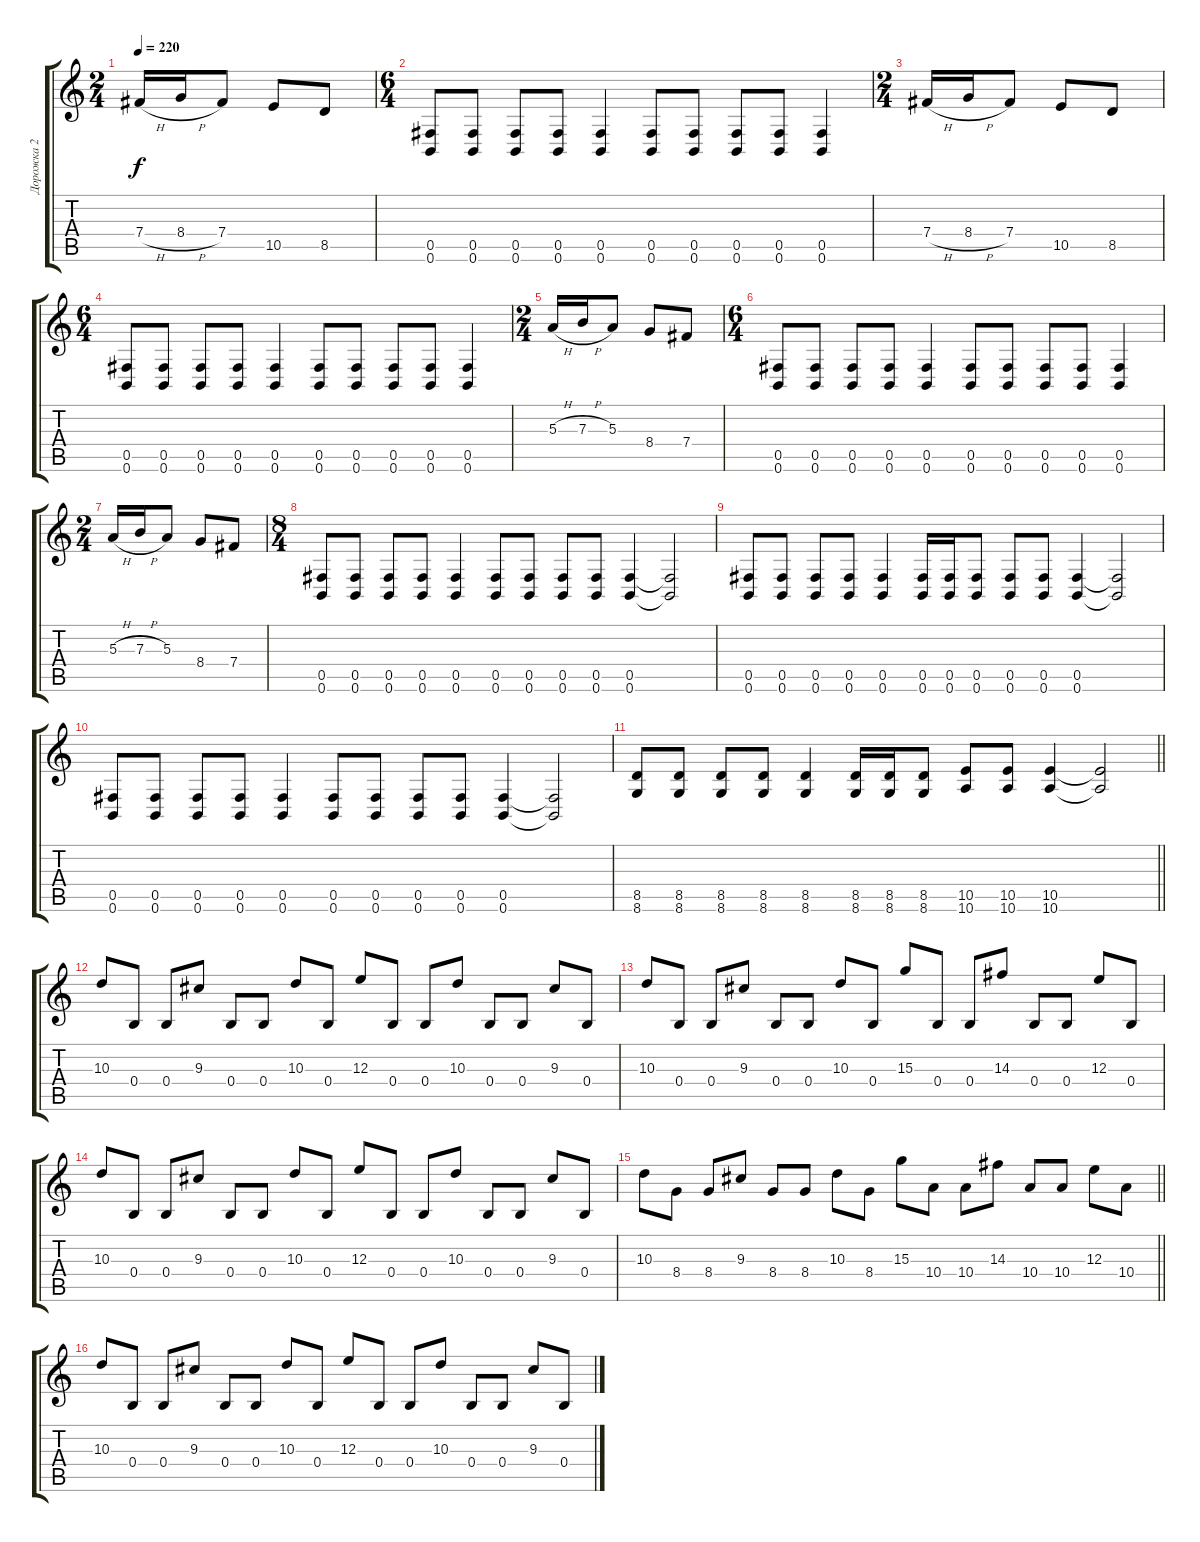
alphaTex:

\track ("Дорожка 2" "Дорожка 2") {instrument distortionguitar}
\staff {score tabs}
\tuning (Db4 Ab3 E3 B2 Gb2 B1) {hide}
\ts (2 4)
\tempo 220
\clef g2
\ks c
7.4{h}.16{dy f} 8.4{h}.16 7.4.8 10.5.8 8.5.8 |
\ts (6 4)
(0.5 0.6).8 (0.5 0.6).8 (0.5 0.6).8 (0.5 0.6).8 (0.5 0.6).4 (0.5 0.6).8 (0.5 0.6).8 (0.5 0.6).8 (0.5 0.6).8 (0.5 0.6).4 |
\ts (2 4)
7.4{h}.16 8.4{h}.16 7.4.8 10.5.8 8.5.8 |
\ts (6 4)
(0.5 0.6).8 (0.5 0.6).8 (0.5 0.6).8 (0.5 0.6).8 (0.5 0.6).4 (0.5 0.6).8 (0.5 0.6).8 (0.5 0.6).8 (0.5 0.6).8 (0.5 0.6).4 |
\ts (2 4)
5.3{h}.16 7.3{h}.16 5.3.8 8.4.8 7.4.8 |
\ts (6 4)
(0.5 0.6).8 (0.5 0.6).8 (0.5 0.6).8 (0.5 0.6).8 (0.5 0.6).4 (0.5 0.6).8 (0.5 0.6).8 (0.5 0.6).8 (0.5 0.6).8 (0.5 0.6).4 |
\ts (2 4)
5.3{h}.16 7.3{h}.16 5.3.8 8.4.8 7.4.8 |
\ts (8 4)
(0.5 0.6).8 (0.5 0.6).8 (0.5 0.6).8 (0.5 0.6).8 (0.5 0.6).4 (0.5 0.6).8 (0.5 0.6).8 (0.5 0.6).8 (0.5 0.6).8 (0.5 0.6).4 (0.5{t} 0.6{t}).2 |
(0.5 0.6).8 (0.5 0.6).8 (0.5 0.6).8 (0.5 0.6).8 (0.5 0.6).4 (0.5 0.6).16 (0.5 0.6).16 (0.5 0.6).8 (0.5 0.6).8 (0.5 0.6).8 (0.5 0.6).4 (0.5{t} 0.6{t}).2 |
(0.5 0.6).8 (0.5 0.6).8 (0.5 0.6).8 (0.5 0.6).8 (0.5 0.6).4 (0.5 0.6).8 (0.5 0.6).8 (0.5 0.6).8 (0.5 0.6).8 (0.5 0.6).4 (0.5{t} 0.6{t}).2 |
\barLineRight lightlight
(8.5 8.6).8 (8.5 8.6).8 (8.5 8.6).8 (8.5 8.6).8 (8.5 8.6).4 (8.5 8.6).16 (8.5 8.6).16 (8.5 8.6).8 (10.5 10.6).8 (10.5 10.6).8 (10.5 10.6).4 (10.5{t} 10.6{t}).2 |
10.3.8 0.4.8 0.4.8 9.3.8 0.4.8 0.4.8 10.3.8 0.4.8 12.3.8 0.4.8 0.4.8 10.3.8 0.4.8 0.4.8 9.3.8 0.4.8 |
10.3.8 0.4.8 0.4.8 9.3.8 0.4.8 0.4.8 10.3.8 0.4.8 15.3.8 0.4.8 0.4.8 14.3.8 0.4.8 0.4.8 12.3.8 0.4.8 |
10.3.8 0.4.8 0.4.8 9.3.8 0.4.8 0.4.8 10.3.8 0.4.8 12.3.8 0.4.8 0.4.8 10.3.8 0.4.8 0.4.8 9.3.8 0.4.8 |
\barLineRight lightlight
10.3.8 8.4.8 8.4.8 9.3.8 8.4.8 8.4.8 10.3.8 8.4.8 15.3.8 10.4.8 10.4.8 14.3.8 10.4.8 10.4.8 12.3.8 10.4.8 |
10.3.8 0.4.8 0.4.8 9.3.8 0.4.8 0.4.8 10.3.8 0.4.8 12.3.8 0.4.8 0.4.8 10.3.8 0.4.8 0.4.8 9.3.8 0.4.8
